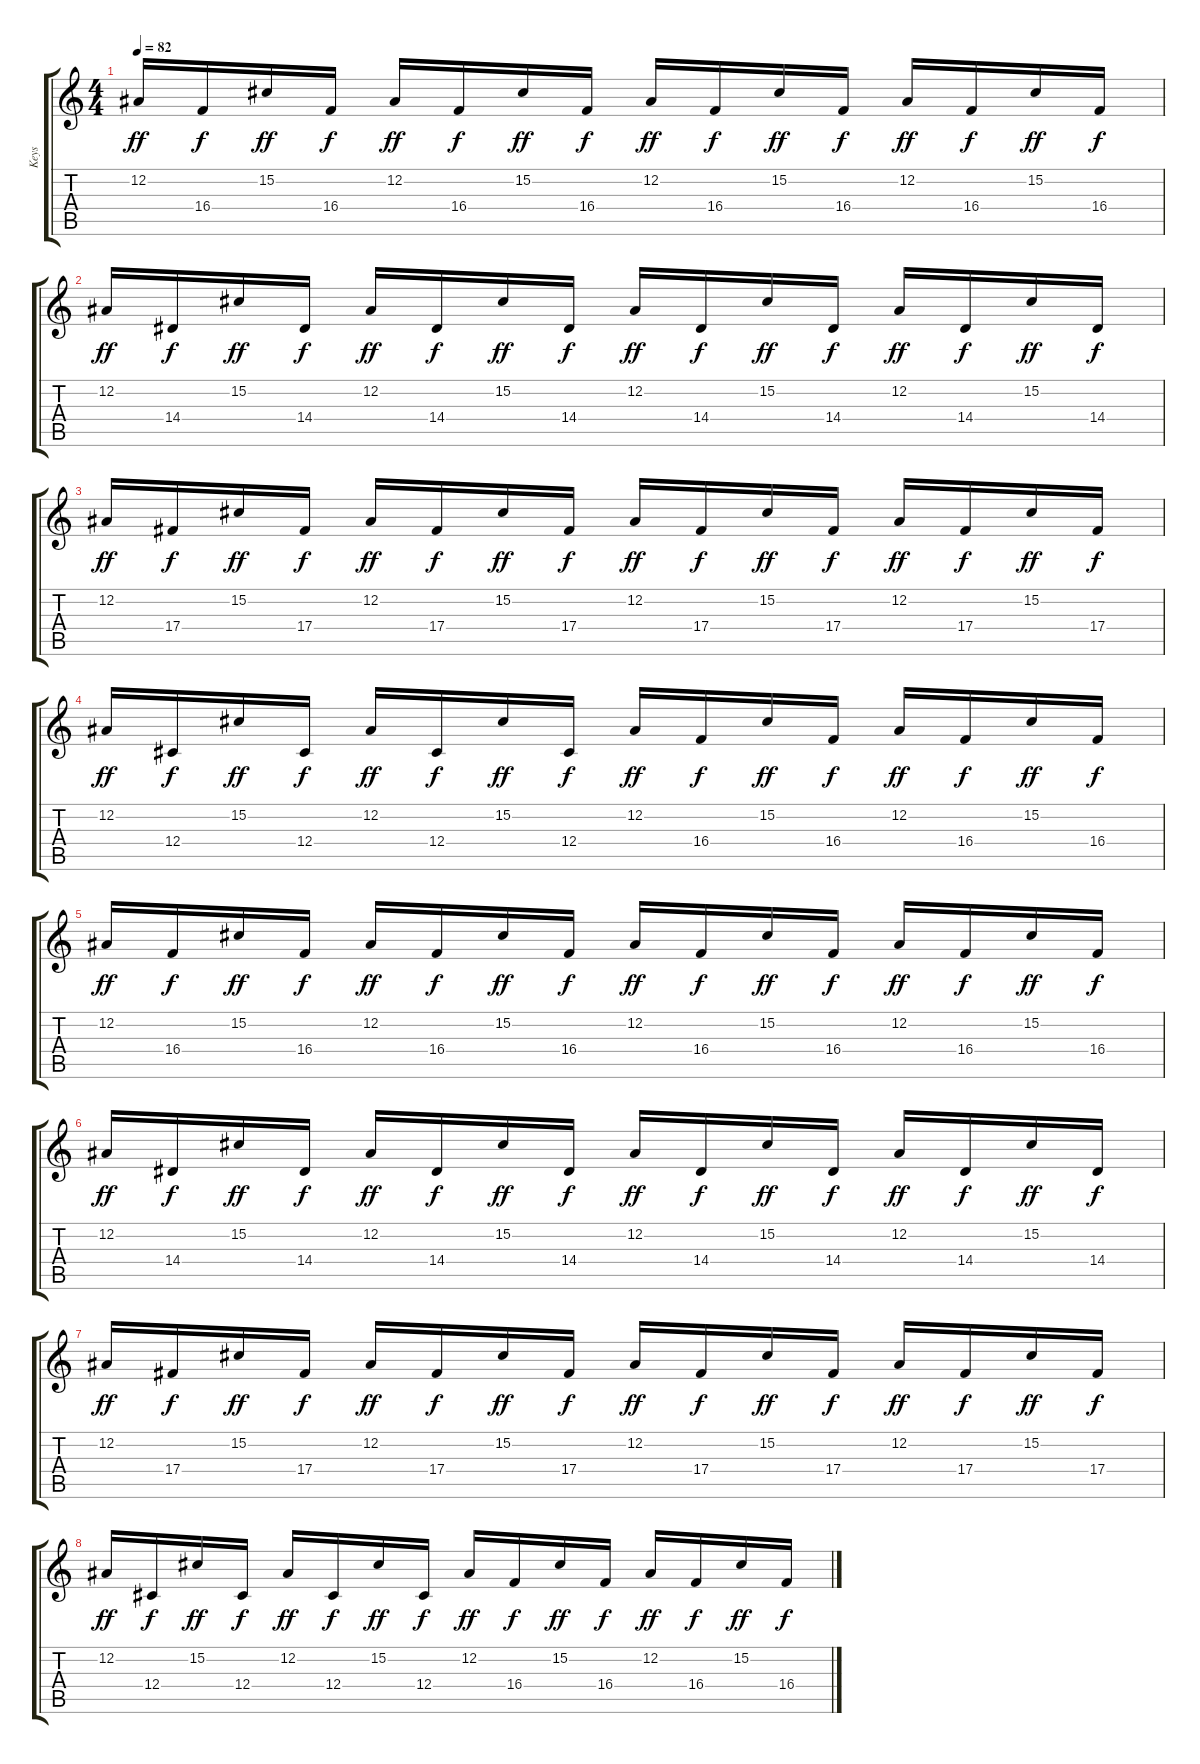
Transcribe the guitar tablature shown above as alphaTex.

\track ("Keys" "Keys") {instrument pad2warm}
\staff {score tabs}
\tuning (Eb4 Bb3 Gb3 Db3 Ab2 Eb2) {hide}
\ts (4 4)
\tempo 82
\clef g2
\ks c
12.2.16{dy ff} 16.4.16{dy f} 15.2.16{dy ff} 16.4.16{dy f} 12.2.16{dy ff} 16.4.16{dy f} 15.2.16{dy ff} 16.4.16{dy f} 12.2.16{dy ff} 16.4.16{dy f} 15.2.16{dy ff} 16.4.16{dy f} 12.2.16{dy ff} 16.4.16{dy f} 15.2.16{dy ff} 16.4.16{dy f} |
12.2.16{dy ff} 14.4.16{dy f} 15.2.16{dy ff} 14.4.16{dy f} 12.2.16{dy ff} 14.4.16{dy f} 15.2.16{dy ff} 14.4.16{dy f} 12.2.16{dy ff} 14.4.16{dy f} 15.2.16{dy ff} 14.4.16{dy f} 12.2.16{dy ff} 14.4.16{dy f} 15.2.16{dy ff} 14.4.16{dy f} |
12.2.16{dy ff} 17.4.16{dy f} 15.2.16{dy ff} 17.4.16{dy f} 12.2.16{dy ff} 17.4.16{dy f} 15.2.16{dy ff} 17.4.16{dy f} 12.2.16{dy ff} 17.4.16{dy f} 15.2.16{dy ff} 17.4.16{dy f} 12.2.16{dy ff} 17.4.16{dy f} 15.2.16{dy ff} 17.4.16{dy f} |
12.2.16{dy ff} 12.4.16{dy f} 15.2.16{dy ff} 12.4.16{dy f} 12.2.16{dy ff} 12.4.16{dy f} 15.2.16{dy ff} 12.4.16{dy f} 12.2.16{dy ff} 16.4.16{dy f} 15.2.16{dy ff} 16.4.16{dy f} 12.2.16{dy ff} 16.4.16{dy f} 15.2.16{dy ff} 16.4.16{dy f} |
12.2.16{dy ff} 16.4.16{dy f} 15.2.16{dy ff} 16.4.16{dy f} 12.2.16{dy ff} 16.4.16{dy f} 15.2.16{dy ff} 16.4.16{dy f} 12.2.16{dy ff} 16.4.16{dy f} 15.2.16{dy ff} 16.4.16{dy f} 12.2.16{dy ff} 16.4.16{dy f} 15.2.16{dy ff} 16.4.16{dy f} |
12.2.16{dy ff} 14.4.16{dy f} 15.2.16{dy ff} 14.4.16{dy f} 12.2.16{dy ff} 14.4.16{dy f} 15.2.16{dy ff} 14.4.16{dy f} 12.2.16{dy ff} 14.4.16{dy f} 15.2.16{dy ff} 14.4.16{dy f} 12.2.16{dy ff} 14.4.16{dy f} 15.2.16{dy ff} 14.4.16{dy f} |
12.2.16{dy ff} 17.4.16{dy f} 15.2.16{dy ff} 17.4.16{dy f} 12.2.16{dy ff} 17.4.16{dy f} 15.2.16{dy ff} 17.4.16{dy f} 12.2.16{dy ff} 17.4.16{dy f} 15.2.16{dy ff} 17.4.16{dy f} 12.2.16{dy ff} 17.4.16{dy f} 15.2.16{dy ff} 17.4.16{dy f} |
12.2.16{dy ff} 12.4.16{dy f} 15.2.16{dy ff} 12.4.16{dy f} 12.2.16{dy ff} 12.4.16{dy f} 15.2.16{dy ff} 12.4.16{dy f} 12.2.16{dy ff} 16.4.16{dy f} 15.2.16{dy ff} 16.4.16{dy f} 12.2.16{dy ff} 16.4.16{dy f} 15.2.16{dy ff} 16.4.16{dy f}
